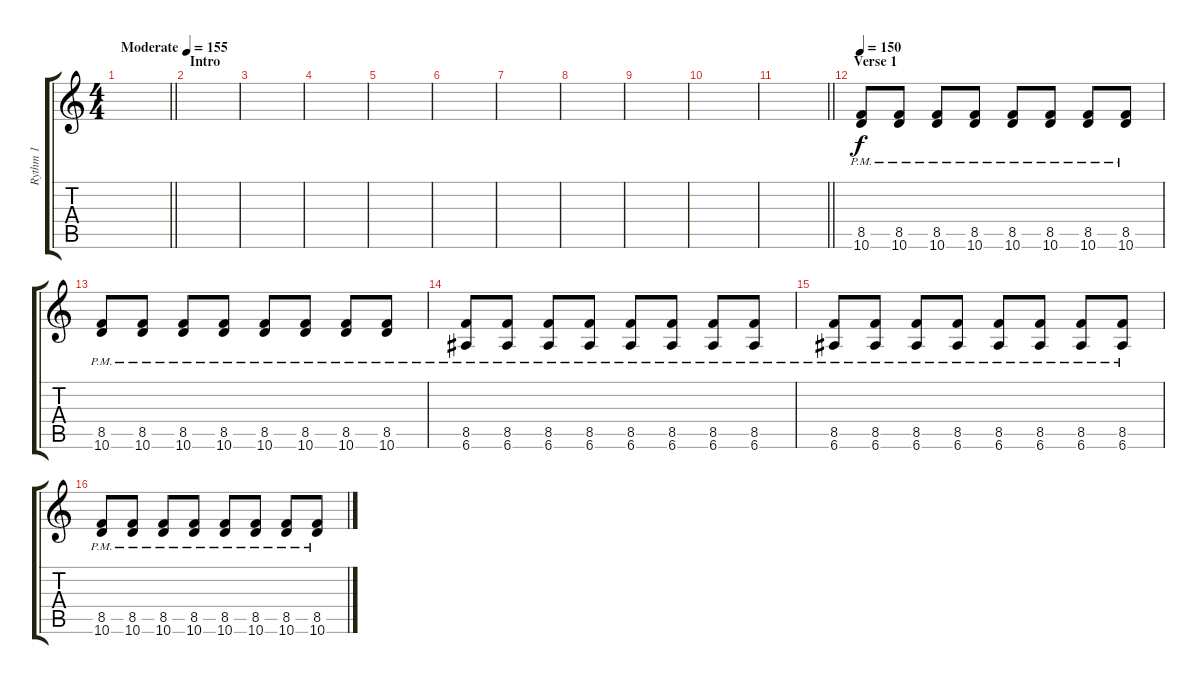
\track ("Rythm 1" "Rythm 1") {instrument distortionguitar}
\staff {score tabs}
\tuning (E4 B3 G3 D3 A2 E2) {hide}
\ts (4 4)
\tempo (155 "Moderate")
\clef g2
\barLineRight lightlight
\ks c
|
\section ("" "Intro")
|
|
|
|
|
|
|
|
|
\barLineRight lightlight
|
\section ("" "Verse 1")
\tempo 150
(8.5{pm} 10.6{pm}).8 (8.5{pm} 10.6{pm}).8 (8.5{pm} 10.6{pm}).8 (8.5{pm} 10.6{pm}).8 (8.5{pm} 10.6{pm}).8 (8.5{pm} 10.6{pm}).8 (8.5{pm} 10.6{pm}).8 (8.5{pm} 10.6{pm}).8 |
(8.5{pm} 10.6{pm}).8 (8.5{pm} 10.6{pm}).8 (8.5{pm} 10.6{pm}).8 (8.5{pm} 10.6{pm}).8 (8.5{pm} 10.6{pm}).8 (8.5{pm} 10.6{pm}).8 (8.5{pm} 10.6{pm}).8 (8.5{pm} 10.6{pm}).8 |
(8.5{pm} 6.6{pm}).8 (8.5{pm} 6.6{pm}).8 (8.5{pm} 6.6{pm}).8 (8.5{pm} 6.6{pm}).8 (8.5{pm} 6.6{pm}).8 (8.5{pm} 6.6{pm}).8 (8.5{pm} 6.6{pm}).8 (8.5{pm} 6.6{pm}).8 |
(8.5{pm} 6.6{pm}).8 (8.5{pm} 6.6{pm}).8 (8.5{pm} 6.6{pm}).8 (8.5{pm} 6.6{pm}).8 (8.5{pm} 6.6{pm}).8 (8.5{pm} 6.6{pm}).8 (8.5{pm} 6.6{pm}).8 (8.5{pm} 6.6{pm}).8 |
(8.5{pm} 10.6{pm}).8 (8.5{pm} 10.6{pm}).8 (8.5{pm} 10.6{pm}).8 (8.5{pm} 10.6{pm}).8 (8.5{pm} 10.6{pm}).8 (8.5{pm} 10.6{pm}).8 (8.5{pm} 10.6{pm}).8 (8.5{pm} 10.6{pm}).8
